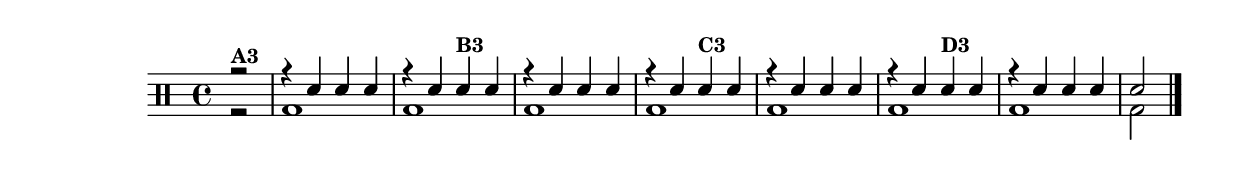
%-*- coding: utf-8 -*-

\version "2.10.00"

%\header {title = "variacoes sobre bambalalao - variacao 1"}
 
\drums {

\override Staff.TimeSignature #'style = #'()
\time 4/4

\partial 4*2 

\context DrumVoice = "1" { }
\context DrumVoice = "2" {  }

<<
{r2^\markup {\small \bold {"A3"}} 
r4 sn sn sn r sn
sn^\markup {\small \bold {"B3"}} 
sn r sn sn sn r sn
sn^\markup {\small \bold {"C3"}} 
sn r sn sn sn r sn
sn^\markup {\small \bold {"D3"}} 
sn r sn sn sn sn2
}
\\{ 
r2
bd1 bd bd bd 
bd bd bd bd2
  }
>>


\bar "|."

}

